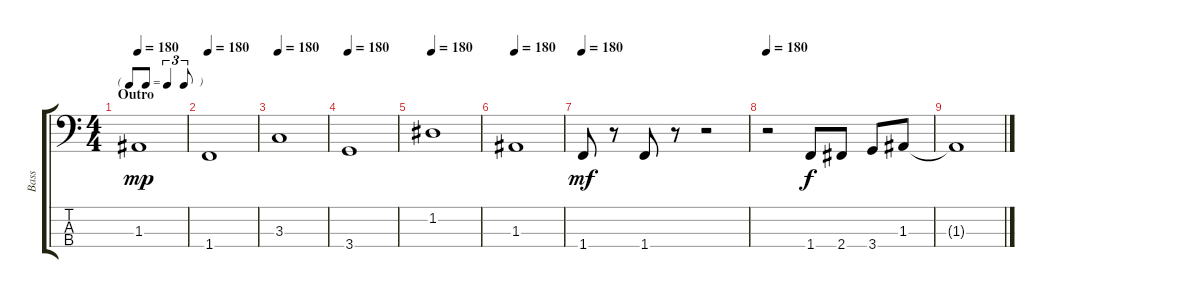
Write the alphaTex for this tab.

\track ("Bass" "Bass") {instrument electricbassfinger}
\staff {score tabs}
\tuning (G2 D2 A1 E1) {hide}
\ts (4 4)
\tf triplet8th
\section ("" "Outro")
\tempo 180
\clef f4
\ks c
1.3.1{dy mp} |
\tempo 180
1.4.1 |
\tempo 180
3.3.1 |
\tempo 180
3.4.1 |
\tempo 180
1.2.1 |
\tempo 180
1.3.1 |
\tempo 180
1.4.8{dy mf} r.8 1.4.8 r.8 r.2 |
\tempo 180
r.2 1.4.8{dy f} 2.4.8 3.4.8 1.3.8 |
1.3{t}.1
